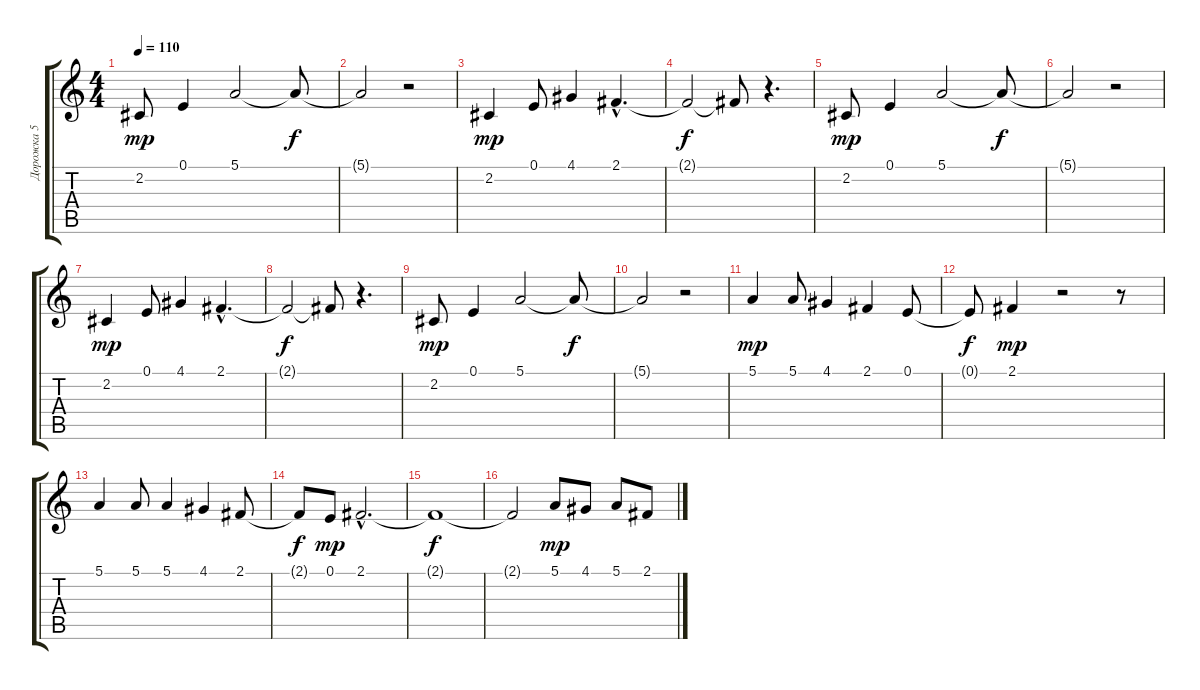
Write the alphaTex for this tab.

\track ("Дорожка 5" "Дорожка 5") {instrument tenorsax}
\staff {score tabs}
\tuning (E4 B3 G3 D3 A2 E2) {hide}
\ts (4 4)
\tempo 110
\clef g2
\ks c
2.2.8{dy mp} 0.1.4 5.1.2 5.1{t}.8{dy f} |
5.1{t}.2 r.2 |
2.2.4{dy mp} 0.1.8 4.1.4 2.1{hac}.4{d} |
2.1{t}.2{dy f} 2.1{t}.8 r.4{d} |
2.2.8{dy mp} 0.1.4 5.1.2 5.1{t}.8{dy f} |
5.1{t}.2 r.2 |
2.2.4{dy mp} 0.1.8 4.1.4 2.1{hac}.4{d} |
2.1{t}.2{dy f} 2.1{t}.8 r.4{d} |
2.2.8{dy mp} 0.1.4 5.1.2 5.1{t}.8{dy f} |
5.1{t}.2 r.2 |
5.1.4{dy mp} 5.1.8 4.1.4 2.1.4 0.1.8 |
0.1{t}.8{dy f} 2.1.4{dy mp} r.2 r.8 |
5.1.4 5.1.8 5.1.4 4.1.4 2.1.8 |
2.1{t}.8{dy f} 0.1.8{dy mp} 2.1{hac}.2{d} |
2.1{t}.1{dy f} |
2.1{t}.2 5.1.8{dy mp} 4.1.8 5.1.8 2.1.8
